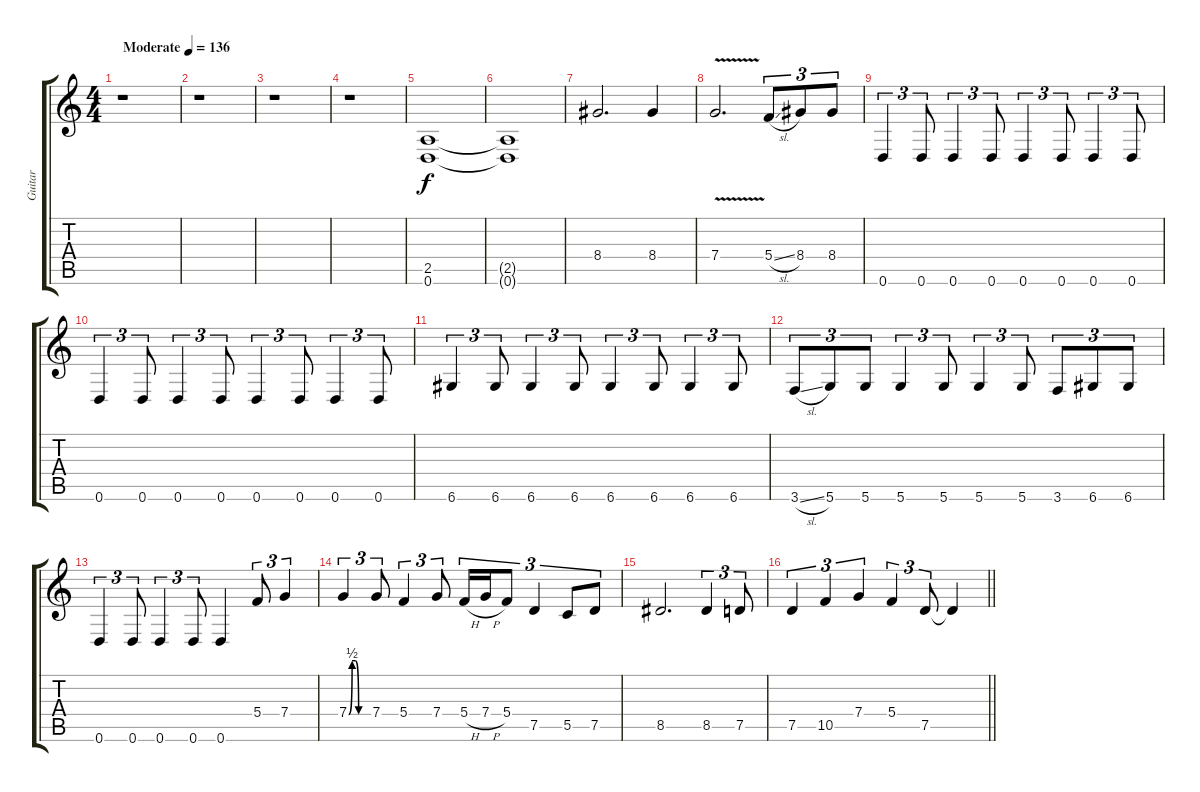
\track ("Guitar" "Guitar") {instrument distortionguitar}
\staff {score tabs}
\tuning (D4 A3 F3 C3 G2 D2) {hide}
\ts (4 4)
\tempo (136 "Moderate")
\clef g2
\ks c
r.1{dy f instrument distortionguitar} |
r.1 |
r.1 |
r.1 |
(2.5 0.6).1 |
(2.5{t} 0.6{t}).1 |
8.4.2{d} 8.4.4 |
7.4{v}.2{d} 5.4{sl}.8{tu (3 2)} 8.4.8{tu (3 2)} 8.4.8{tu (3 2)} |
0.6.4{tu (3 2)} 0.6.8{tu (3 2)} 0.6.4{tu (3 2)} 0.6.8{tu (3 2)} 0.6.4{tu (3 2)} 0.6.8{tu (3 2)} 0.6.4{tu (3 2)} 0.6.8{tu (3 2)} |
0.6.4{tu (3 2)} 0.6.8{tu (3 2)} 0.6.4{tu (3 2)} 0.6.8{tu (3 2)} 0.6.4{tu (3 2)} 0.6.8{tu (3 2)} 0.6.4{tu (3 2)} 0.6.8{tu (3 2)} |
6.6.4{tu (3 2)} 6.6.8{tu (3 2)} 6.6.4{tu (3 2)} 6.6.8{tu (3 2)} 6.6.4{tu (3 2)} 6.6.8{tu (3 2)} 6.6.4{tu (3 2)} 6.6.8{tu (3 2)} |
3.6{sl}.8{tu (3 2)} 5.6.8{tu (3 2)} 5.6.8{tu (3 2)} 5.6.4{tu (3 2)} 5.6.8{tu (3 2)} 5.6.4{tu (3 2)} 5.6.8{tu (3 2)} 3.6.8{tu (3 2)} 6.6.8{tu (3 2)} 6.6.8{tu (3 2)} |
0.6.4{tu (3 2)} 0.6.8{tu (3 2)} 0.6.4{tu (3 2)} 0.6.8{tu (3 2)} 0.6.4 5.4.8{tu (3 2)} 7.4.4{tu (3 2)} |
7.4{be (custom 0 0 10 2 20 2 30 0 60 0)}.4{tu (3 2)} 7.4.8{tu (3 2)} 5.4.4{tu (3 2)} 7.4.8{tu (3 2)} 5.4{h}.16{tu (3 2)} 7.4{h}.16{tu (3 2)} 5.4.8{tu (3 2)} 7.5.4{tu (3 2)} 5.5.8{tu (3 2)} 7.5.8{tu (3 2)} |
8.5.2{d} 8.5.4{tu (3 2)} 7.5.8{tu (3 2)} |
\barLineRight lightlight
7.5.4{tu (3 2)} 10.5.4{tu (3 2)} 7.4.4{tu (3 2)} 5.4.4{tu (3 2)} 7.5.8{tu (3 2)} 7.5{t}.4
